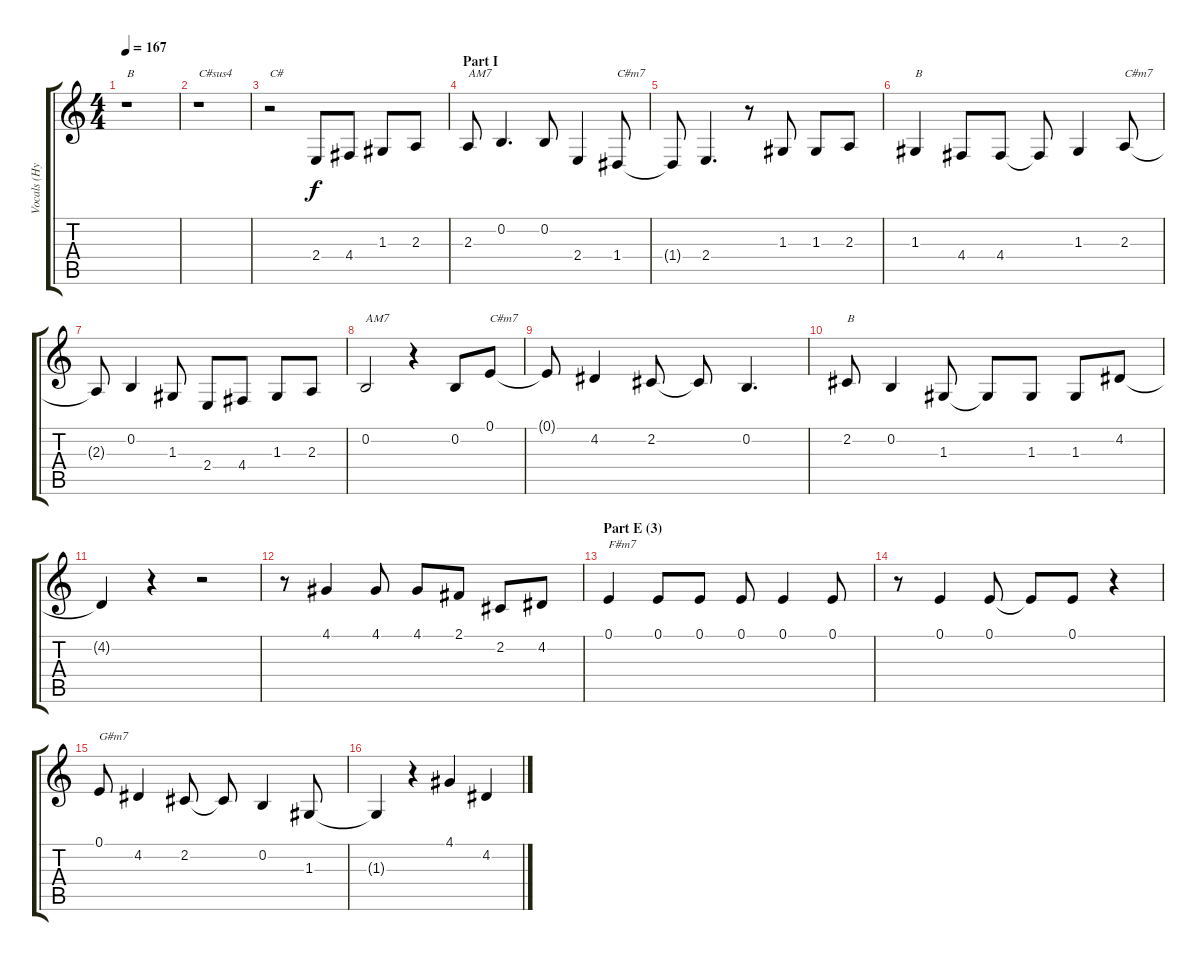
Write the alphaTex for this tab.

\track ("Vocals (Hyde)" "Vocals (Hy") {mute instrument altosax}
\staff {score tabs}
\tuning (E4 B3 G3 D3 A2 E2) {hide}
\ts (4 4)
\tempo 167
\clef g2
\ks c
r.1{txt "B" dy f} |
r.1{txt "C#sus4"} |
r.2{txt "C#"} 2.4.8 4.4.8 1.3.8 2.3.8 |
\section ("" "Part I")
2.3.8{txt "AM7"} 0.2.4{d} 0.2.8 2.4.4 1.4.8{txt "C#m7"} |
1.4{t}.8 2.4.4{d} r.8 1.3.8 1.3.8 2.3.8 |
1.3.4{txt "B"} 4.4.8 4.4.8 4.4{t}.8 1.3.4 2.3.8{txt "C#m7"} |
2.3{t}.8 0.2.4 1.3.8 2.4.8 4.4.8 1.3.8 2.3.8 |
0.2.2{txt "AM7"} r.4 0.2.8 0.1.8{txt "C#m7"} |
0.1{t}.8 4.2.4 2.2.8 2.2{t}.8 0.2.4{d} |
2.2.8{txt "B"} 0.2.4 1.3.8 1.3{t}.8 1.3.8 1.3.8 4.2.8 |
4.2{t}.4 r.4 r.2 |
r.8 4.1.4 4.1.8 4.1.8 2.1.8 2.2.8 4.2.8 |
\section ("" "Part E (3)")
0.1.4{txt "F#m7"} 0.1.8 0.1.8 0.1.8 0.1.4 0.1.8 |
r.8 0.1.4 0.1.8 0.1{t}.8 0.1.8 r.4 |
0.1.8{txt "G#m7"} 4.2.4 2.2.8 2.2{t}.8 0.2.4 1.3.8 |
1.3{t}.4 r.4 4.1.4 4.2.4
